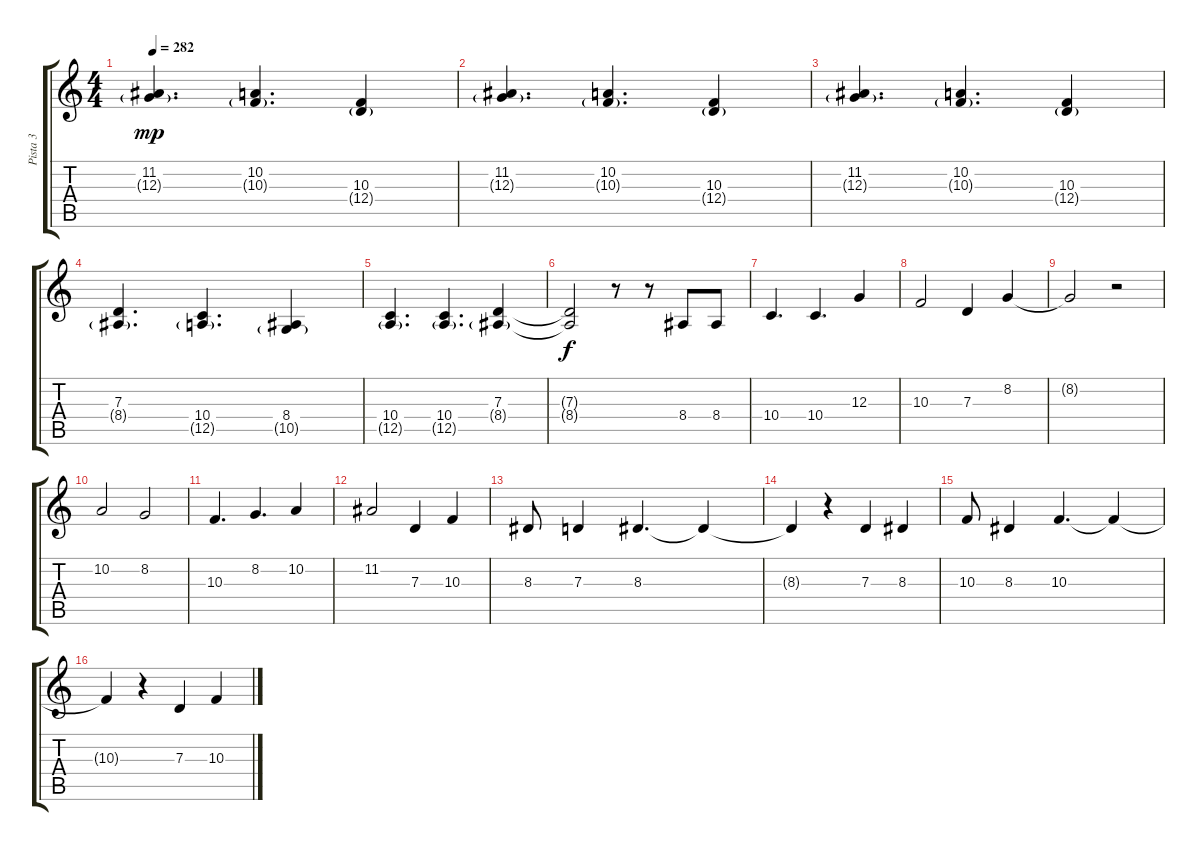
\track ("Pista 3" "Pista 3") {instrument lead2sawtooth}
\staff {score tabs}
\tuning (E4 B3 G3 D3 A2 E2) {hide}
\ts (4 4)
\tempo 282
\clef g2
\ks c
(11.2 12.3{g}).4{d dy mp} (10.2 10.3{g}).4{d} (10.3 12.4{g}).4 |
(11.2 12.3{g}).4{d} (10.2 10.3{g}).4{d} (10.3 12.4{g}).4 |
(11.2 12.3{g}).4{d} (10.2 10.3{g}).4{d} (10.3 12.4{g}).4 |
(7.3 8.4{g}).4{d} (10.4 12.5{g}).4{d} (8.4 10.5{g}).4 |
(10.4 12.5{g}).4{d} (10.4 12.5{g}).4{d} (7.3 8.4{g}).4 |
(7.3{t} 8.4{t}).2{dy f} r.8 r.8 8.4.8 8.4.8 |
10.4.4{d} 10.4.4{d} 12.3.4 |
10.3.2 7.3.4 8.2.4 |
8.2{t}.2 r.2 |
10.2.2 8.2.2 |
10.3.4{d} 8.2.4{d} 10.2.4 |
11.2.2 7.3.4 10.3.4 |
8.3.8 7.3.4 8.3.4{d} 8.3{t}.4 |
8.3{t}.4 r.4 7.3.4 8.3.4 |
10.3.8 8.3.4 10.3.4{d} 10.3{t}.4 |
10.3{t}.4 r.4 7.3.4 10.3.4
